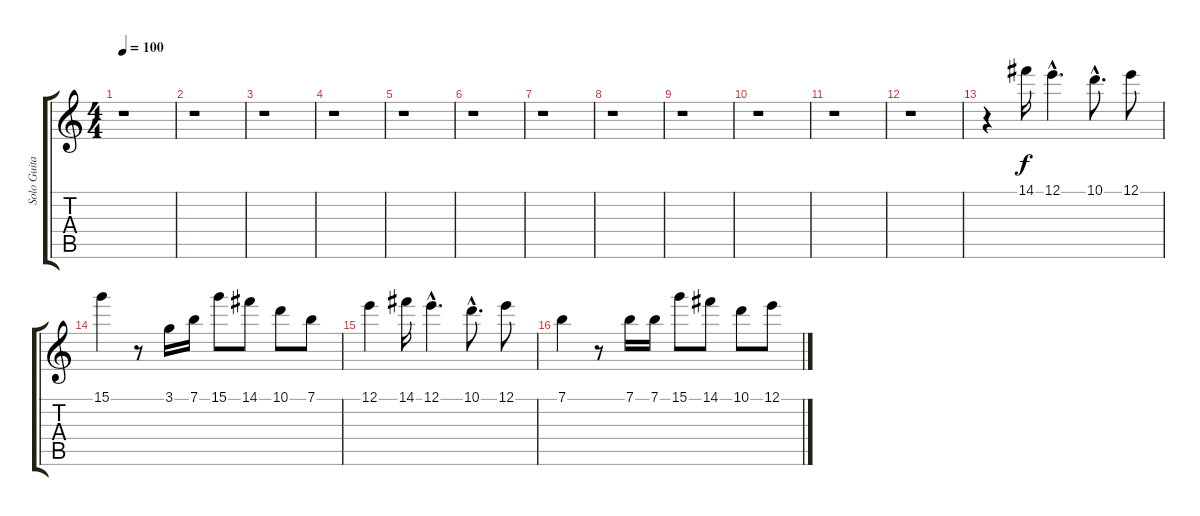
\track ("Solo Guitar" "Solo Guita") {instrument overdrivenguitar}
\staff {score tabs}
\tuning (E4 B3 G3 D3 A2 E2) {hide}
\ts (4 4)
\tempo 100
\clef g2
\ks c
r.1{dy f} |
r.1 |
r.1 |
r.1 |
r.1 |
r.1 |
r.1 |
r.1 |
r.1 |
r.1 |
r.1 |
r.1 |
r.4 14.1.16 12.1{hac}.4{d} 10.1{hac}.8{d} 12.1.8 |
15.1.4 r.8 3.1.16 7.1.16 15.1.8 14.1.8 10.1.8 7.1.8 |
12.1.4 14.1.16 12.1{hac}.4{d} 10.1{hac}.8{d} 12.1.8 |
7.1.4 r.8 7.1.16 7.1.16 15.1.8 14.1.8 10.1.8 12.1.8
